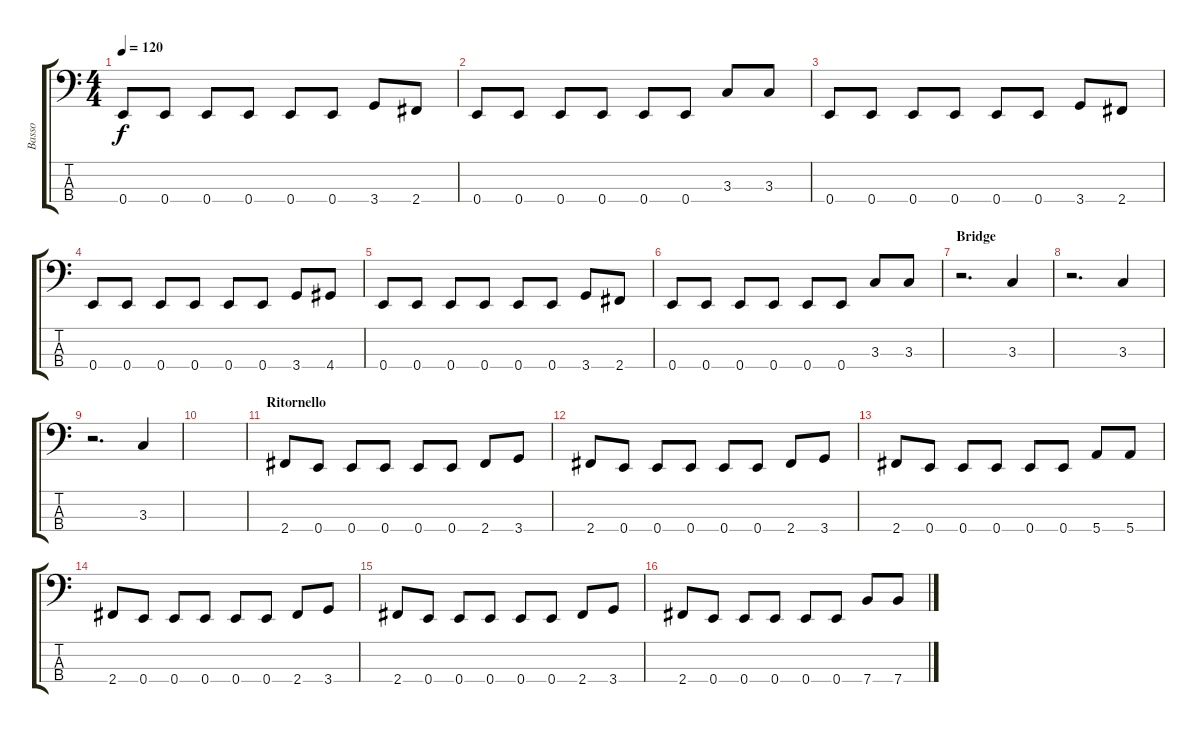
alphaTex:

\track ("Basso" "Basso") {instrument electricbasspick}
\staff {score tabs}
\tuning (G2 D2 A1 E1) {hide}
\ts (4 4)
\tempo 120
\clef f4
\ks c
0.4.8{dy f} 0.4.8 0.4.8 0.4.8 0.4.8 0.4.8 3.4.8 2.4.8 |
0.4.8 0.4.8 0.4.8 0.4.8 0.4.8 0.4.8 3.3.8 3.3.8 |
0.4.8 0.4.8 0.4.8 0.4.8 0.4.8 0.4.8 3.4.8 2.4.8 |
0.4.8 0.4.8 0.4.8 0.4.8 0.4.8 0.4.8 3.4.8 4.4.8 |
0.4.8 0.4.8 0.4.8 0.4.8 0.4.8 0.4.8 3.4.8 2.4.8 |
0.4.8 0.4.8 0.4.8 0.4.8 0.4.8 0.4.8 3.3.8 3.3.8 |
\section ("" "Bridge")
r.2{d} 3.3.4 |
r.2{d} 3.3.4 |
r.2{d} 3.3.4 |
|
\section ("" "Ritornello")
2.4.8 0.4.8 0.4.8 0.4.8 0.4.8 0.4.8 2.4.8 3.4.8 |
2.4.8 0.4.8 0.4.8 0.4.8 0.4.8 0.4.8 2.4.8 3.4.8 |
2.4.8 0.4.8 0.4.8 0.4.8 0.4.8 0.4.8 5.4.8 5.4.8 |
2.4.8 0.4.8 0.4.8 0.4.8 0.4.8 0.4.8 2.4.8 3.4.8 |
2.4.8 0.4.8 0.4.8 0.4.8 0.4.8 0.4.8 2.4.8 3.4.8 |
2.4.8 0.4.8 0.4.8 0.4.8 0.4.8 0.4.8 7.4.8 7.4.8
